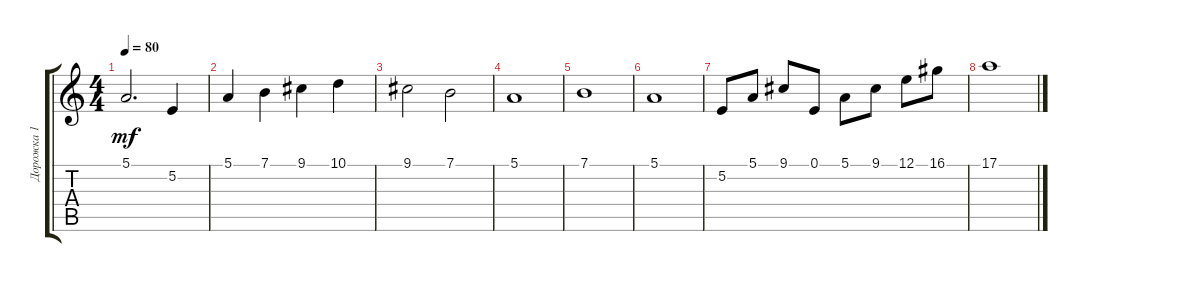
\track ("Дорожка 1" "Дорожка 1") {instrument celesta}
\staff {score tabs}
\tuning (E4 B3 G3 D3 A2 E2) {hide}
\ts (4 4)
\tempo 80
\clef g2
\ks c
5.1.2{d dy mf} 5.2.4 |
5.1.4 7.1.4 9.1.4 10.1.4 |
9.1.2 7.1.2 |
5.1.1 |
7.1.1 |
5.1.1 |
5.2.8 5.1.8 9.1.8 0.1.8 5.1.8 9.1.8 12.1.8 16.1.8 |
17.1.1
